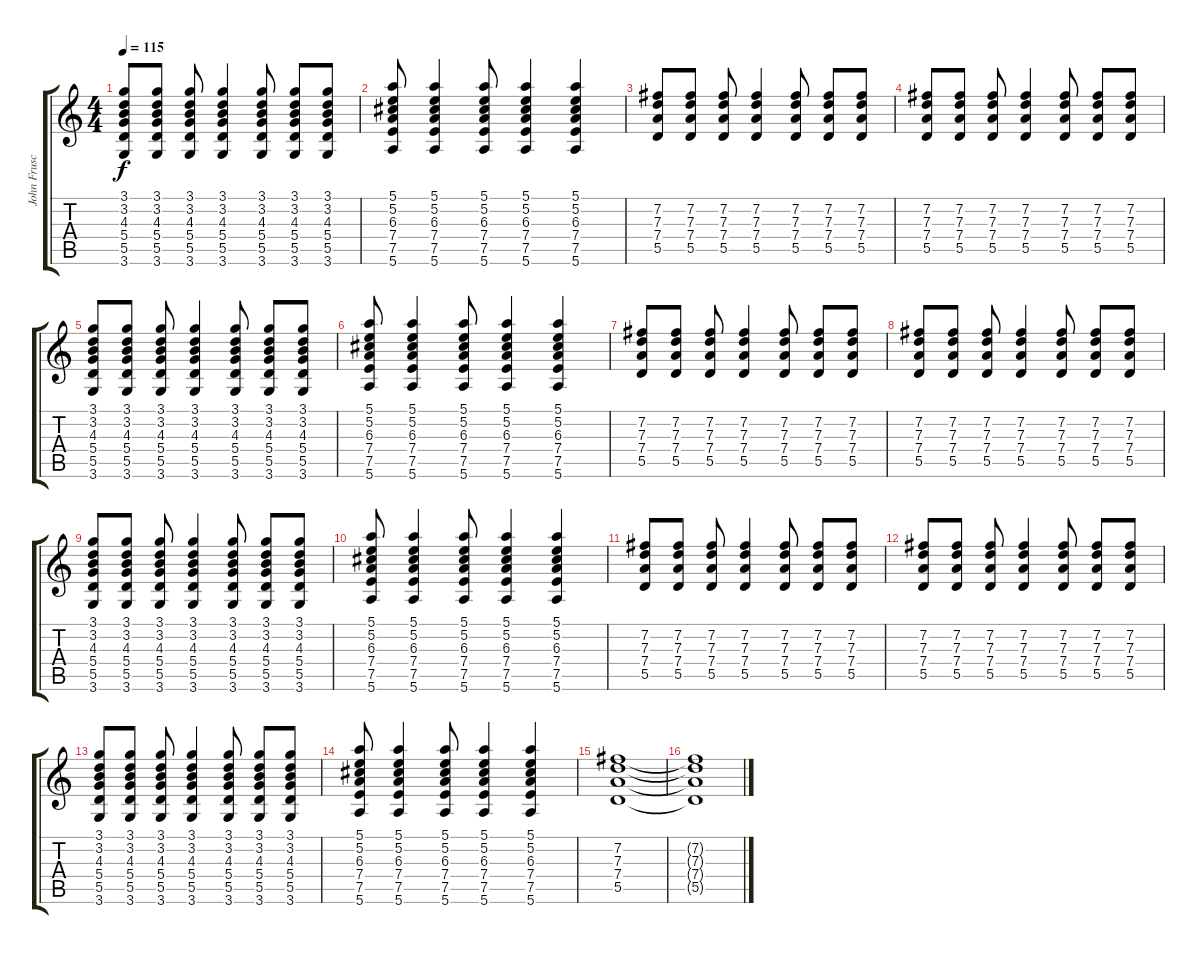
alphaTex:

\track ("John Frusciante" "John Frusc") {instrument electricguitarjazz}
\staff {score tabs}
\tuning (E4 B3 G3 D3 A2 E2) {hide}
\ts (4 4)
\tempo 115
\clef g2
\ks c
(3.1 3.2 4.3 5.4 5.5 3.6).8{dy f} (3.1 3.2 4.3 5.4 5.5 3.6).8 (3.1 3.2 4.3 5.4 5.5 3.6).8 (3.1 3.2 4.3 5.4 5.5 3.6).4 (3.1 3.2 4.3 5.4 5.5 3.6).8 (3.1 3.2 4.3 5.4 5.5 3.6).8 (3.1 3.2 4.3 5.4 5.5 3.6).8 |
(5.1 5.2 6.3 7.4 7.5 5.6).8 (5.1 5.2 6.3 7.4 7.5 5.6).4 (5.1 5.2 6.3 7.4 7.5 5.6).8 (5.1 5.2 6.3 7.4 7.5 5.6).4 (5.1 5.2 6.3 7.4 7.5 5.6).4 |
(7.2 7.3 7.4 5.5).8 (7.2 7.3 7.4 5.5).8 (7.2 7.3 7.4 5.5).8 (7.2 7.3 7.4 5.5).4 (7.2 7.3 7.4 5.5).8 (7.2 7.3 7.4 5.5).8 (7.2 7.3 7.4 5.5).8 |
(7.2 7.3 7.4 5.5).8 (7.2 7.3 7.4 5.5).8 (7.2 7.3 7.4 5.5).8 (7.2 7.3 7.4 5.5).4 (7.2 7.3 7.4 5.5).8 (7.2 7.3 7.4 5.5).8 (7.2 7.3 7.4 5.5).8 |
(3.1 3.2 4.3 5.4 5.5 3.6).8 (3.1 3.2 4.3 5.4 5.5 3.6).8 (3.1 3.2 4.3 5.4 5.5 3.6).8 (3.1 3.2 4.3 5.4 5.5 3.6).4 (3.1 3.2 4.3 5.4 5.5 3.6).8 (3.1 3.2 4.3 5.4 5.5 3.6).8 (3.1 3.2 4.3 5.4 5.5 3.6).8 |
(5.1 5.2 6.3 7.4 7.5 5.6).8 (5.1 5.2 6.3 7.4 7.5 5.6).4 (5.1 5.2 6.3 7.4 7.5 5.6).8 (5.1 5.2 6.3 7.4 7.5 5.6).4 (5.1 5.2 6.3 7.4 7.5 5.6).4 |
(7.2 7.3 7.4 5.5).8 (7.2 7.3 7.4 5.5).8 (7.2 7.3 7.4 5.5).8 (7.2 7.3 7.4 5.5).4 (7.2 7.3 7.4 5.5).8 (7.2 7.3 7.4 5.5).8 (7.2 7.3 7.4 5.5).8 |
(7.2 7.3 7.4 5.5).8 (7.2 7.3 7.4 5.5).8 (7.2 7.3 7.4 5.5).8 (7.2 7.3 7.4 5.5).4 (7.2 7.3 7.4 5.5).8 (7.2 7.3 7.4 5.5).8 (7.2 7.3 7.4 5.5).8 |
(3.1 3.2 4.3 5.4 5.5 3.6).8 (3.1 3.2 4.3 5.4 5.5 3.6).8 (3.1 3.2 4.3 5.4 5.5 3.6).8 (3.1 3.2 4.3 5.4 5.5 3.6).4 (3.1 3.2 4.3 5.4 5.5 3.6).8 (3.1 3.2 4.3 5.4 5.5 3.6).8 (3.1 3.2 4.3 5.4 5.5 3.6).8 |
(5.1 5.2 6.3 7.4 7.5 5.6).8 (5.1 5.2 6.3 7.4 7.5 5.6).4 (5.1 5.2 6.3 7.4 7.5 5.6).8 (5.1 5.2 6.3 7.4 7.5 5.6).4 (5.1 5.2 6.3 7.4 7.5 5.6).4 |
(7.2 7.3 7.4 5.5).8 (7.2 7.3 7.4 5.5).8 (7.2 7.3 7.4 5.5).8 (7.2 7.3 7.4 5.5).4 (7.2 7.3 7.4 5.5).8 (7.2 7.3 7.4 5.5).8 (7.2 7.3 7.4 5.5).8 |
(7.2 7.3 7.4 5.5).8 (7.2 7.3 7.4 5.5).8 (7.2 7.3 7.4 5.5).8 (7.2 7.3 7.4 5.5).4 (7.2 7.3 7.4 5.5).8 (7.2 7.3 7.4 5.5).8 (7.2 7.3 7.4 5.5).8 |
(3.1 3.2 4.3 5.4 5.5 3.6).8 (3.1 3.2 4.3 5.4 5.5 3.6).8 (3.1 3.2 4.3 5.4 5.5 3.6).8 (3.1 3.2 4.3 5.4 5.5 3.6).4 (3.1 3.2 4.3 5.4 5.5 3.6).8 (3.1 3.2 4.3 5.4 5.5 3.6).8 (3.1 3.2 4.3 5.4 5.5 3.6).8 |
(5.1 5.2 6.3 7.4 7.5 5.6).8 (5.1 5.2 6.3 7.4 7.5 5.6).4 (5.1 5.2 6.3 7.4 7.5 5.6).8 (5.1 5.2 6.3 7.4 7.5 5.6).4 (5.1 5.2 6.3 7.4 7.5 5.6).4 |
(7.2 7.3 7.4 5.5).1{instrument electricguitarjazz} |
(7.2{t} 7.3{t} 7.4{t} 5.5{t}).1
